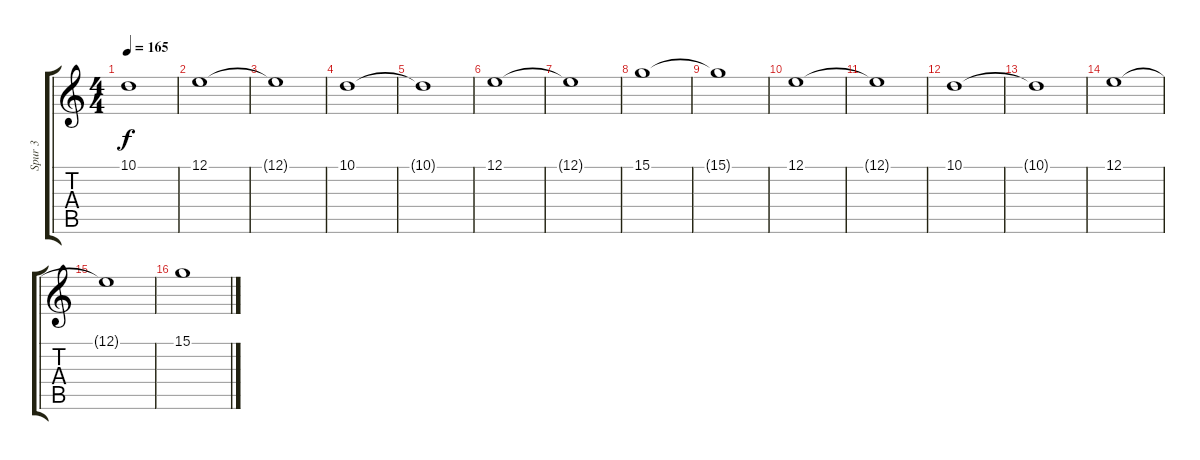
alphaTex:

\track ("Spur 3" "Spur 3") {instrument pad4choir}
\staff {score tabs}
\tuning (E4 B3 G3 D3 A2 E2) {hide}
\ts (4 4)
\tempo 165
\clef g2
\ks c
10.1{t}.1{dy f} |
12.1.1 |
12.1{t}.1 |
10.1.1 |
10.1{t}.1 |
12.1.1 |
12.1{t}.1 |
15.1.1 |
15.1{t}.1 |
12.1.1 |
12.1{t}.1 |
10.1.1 |
10.1{t}.1 |
12.1.1 |
12.1{t}.1 |
15.1.1
